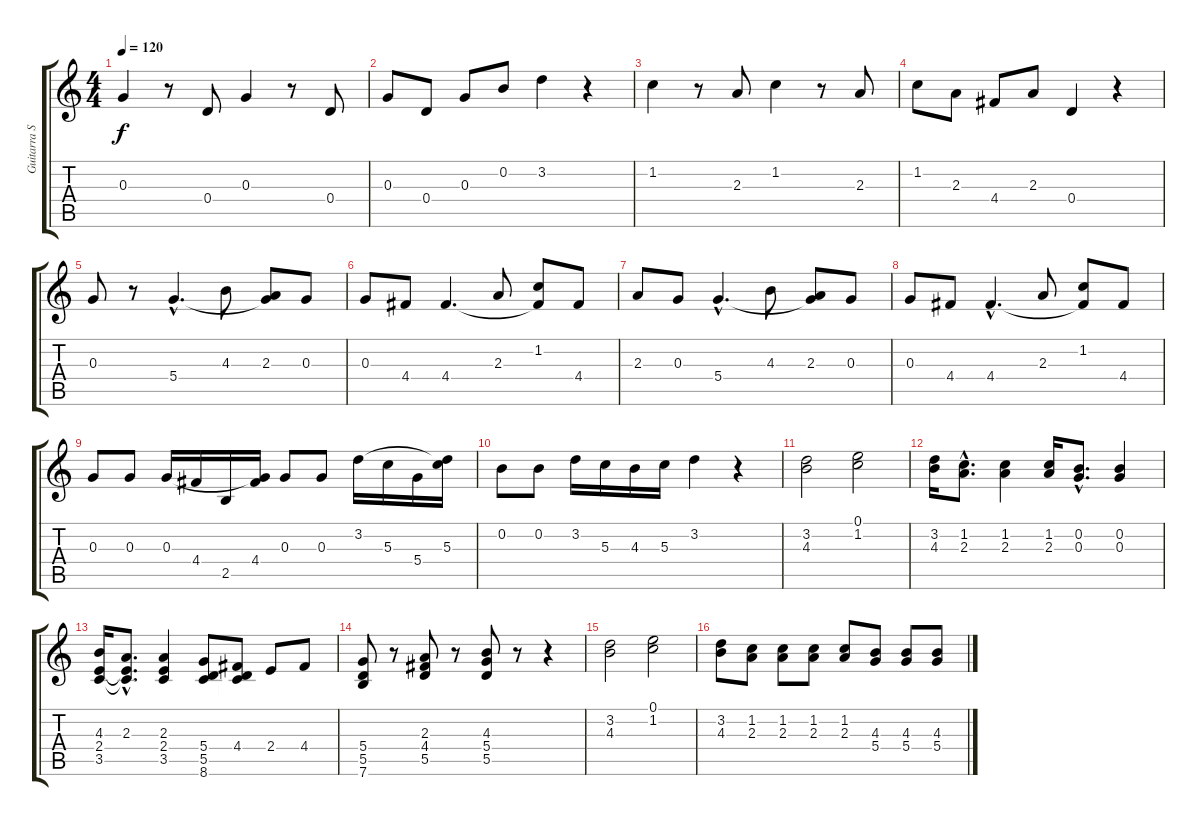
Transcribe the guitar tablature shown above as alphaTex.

\track ("Guitarra Solista" "Guitarra S") {instrument distortionguitar}
\staff {score tabs}
\tuning (E4 B3 G3 D3 A2 E2) {hide}
\ts (4 4)
\tempo 120
\clef g2
\ks c
0.3.4{dy f instrument distortionguitar} r.8 0.4.8 0.3.4 r.8 0.4.8 |
0.3.8 0.4.8 0.3.8 0.2.8 3.2.4 r.4 |
1.2.4 r.8 2.3.8 1.2.4 r.8 2.3.8 |
1.2.8 2.3.8 4.4.8 2.3.8 0.4.4 r.4 |
0.3.8 r.8 5.4{hac}.4{d} 4.3.8 (2.3 5.4{t}).8 0.3.8 |
0.3.8 4.4.8 4.4.4{d} 2.3.8 (1.2 4.4{t}).8 4.4.8 |
2.3.8 0.3.8 5.4{hac}.4{d} 4.3.8 (2.3 5.4{t}).8 0.3.8 |
0.3.8 4.4.8 4.4{hac}.4{d} 2.3.8 (1.2 4.4{t}).8 4.4.8 |
0.3.8 0.3.8 0.3.16 4.4.16 2.5.16 (0.3{t} 4.4).16 0.3.8 0.3.8 3.2.16 5.3.16 5.4.16 (3.2{t} 5.3).16 |
0.2.8 0.2.8 3.2.16 5.3.16 4.3.16 5.3.16 3.2.4 r.4 |
(3.2 4.3).2 (0.1 1.2).2 |
(3.2 4.3).16 (1.2{hac} 2.3{hac}).8{d} (1.2 2.3).4 (1.2 2.3).16 (0.2{hac} 0.3{hac}).8{d} (0.2 0.3).4 |
(4.3 2.4 3.5).16 (2.3{hac} 2.4{hac t} 3.5{hac t}).8{d} (2.3 2.4 3.5).4 (5.4 5.5 8.6).8 (4.4 5.5{t} 8.6{t}).8 2.4.8 4.4.8 |
(5.4 5.5 7.6).8 r.8 (2.3 4.4 5.5).8 r.8 (4.3 5.4 5.5).8 r.8 r.4 |
(3.2 4.3).2 (0.1 1.2).2 |
(3.2 4.3).8 (1.2 2.3).8 (1.2 2.3).8 (1.2 2.3).8 (1.2 2.3).8 (4.3 5.4).8 (4.3 5.4).8 (4.3 5.4).8
